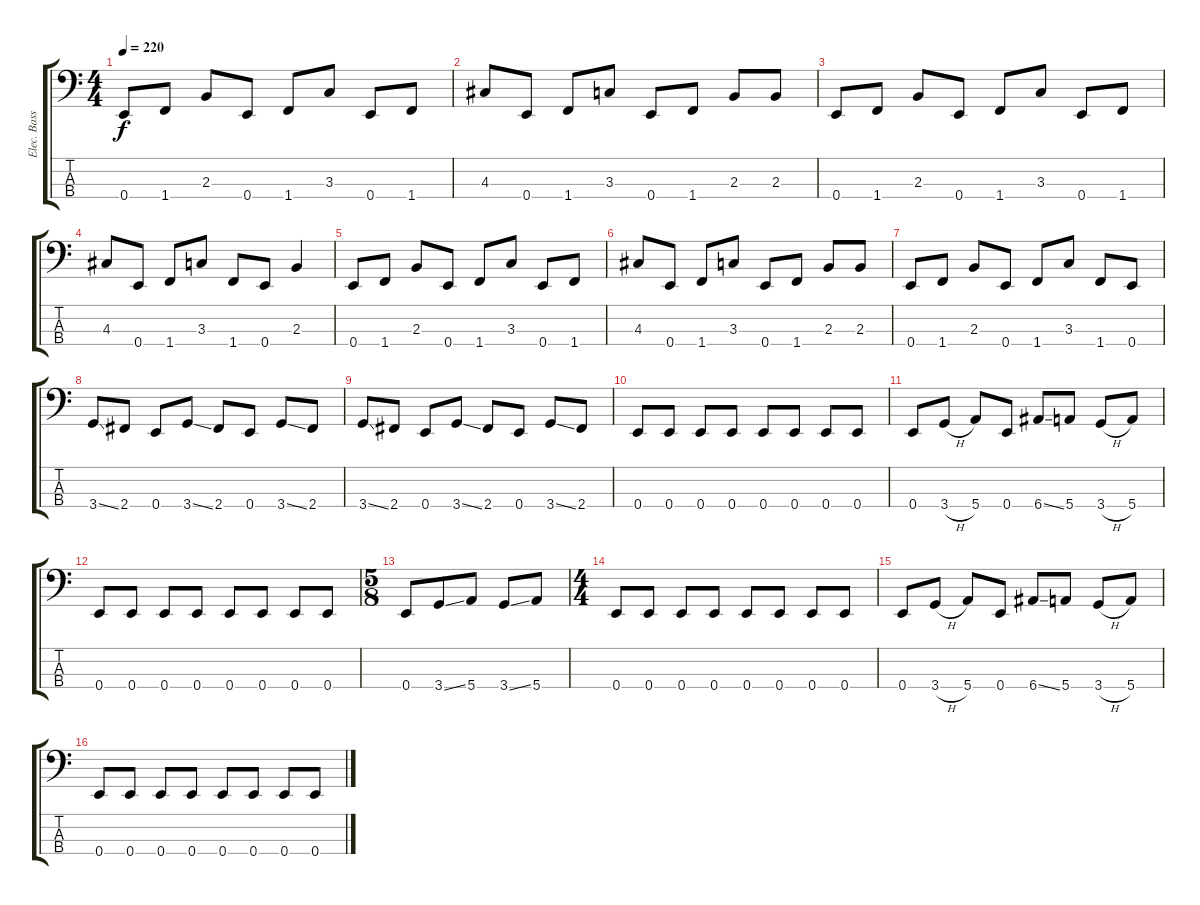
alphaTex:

\track ("Elec. Bass" "Elec. Bass") {instrument electricbasspick}
\staff {score tabs}
\tuning (G2 D2 A1 E1) {hide}
\ts (4 4)
\tempo 220
\clef f4
\ks c
0.4.8{dy f} 1.4.8 2.3.8 0.4.8 1.4.8 3.3.8 0.4.8 1.4.8 |
4.3.8 0.4.8 1.4.8 3.3.8 0.4.8 1.4.8 2.3.8 2.3.8 |
0.4.8 1.4.8 2.3.8 0.4.8 1.4.8 3.3.8 0.4.8 1.4.8 |
4.3.8 0.4.8 1.4.8 3.3.8 1.4.8 0.4.8 2.3.4 |
0.4.8 1.4.8 2.3.8 0.4.8 1.4.8 3.3.8 0.4.8 1.4.8 |
4.3.8 0.4.8 1.4.8 3.3.8 0.4.8 1.4.8 2.3.8 2.3.8 |
0.4.8 1.4.8 2.3.8 0.4.8 1.4.8 3.3.8 1.4.8 0.4.8 |
3.4{ss}.8 2.4.8 0.4.8 3.4{ss}.8 2.4.8 0.4.8 3.4{ss}.8 2.4.8 |
3.4{ss}.8 2.4.8 0.4.8 3.4{ss}.8 2.4.8 0.4.8 3.4{ss}.8 2.4.8 |
0.4.8 0.4.8 0.4.8 0.4.8 0.4.8 0.4.8 0.4.8 0.4.8 |
0.4.8 3.4{h}.8 5.4.8 0.4.8 6.4{ss}.8 5.4.8 3.4{h}.8 5.4.8 |
0.4.8 0.4.8 0.4.8 0.4.8 0.4.8 0.4.8 0.4.8 0.4.8 |
\ts (5 8)
0.4.8 3.4{ss}.8 5.4.8 3.4{ss}.8 5.4.8 |
\ts (4 4)
0.4.8 0.4.8 0.4.8 0.4.8 0.4.8 0.4.8 0.4.8 0.4.8 |
0.4.8 3.4{h}.8 5.4.8 0.4.8 6.4{ss}.8 5.4.8 3.4{h}.8 5.4.8 |
0.4.8 0.4.8 0.4.8 0.4.8 0.4.8 0.4.8 0.4.8 0.4.8
